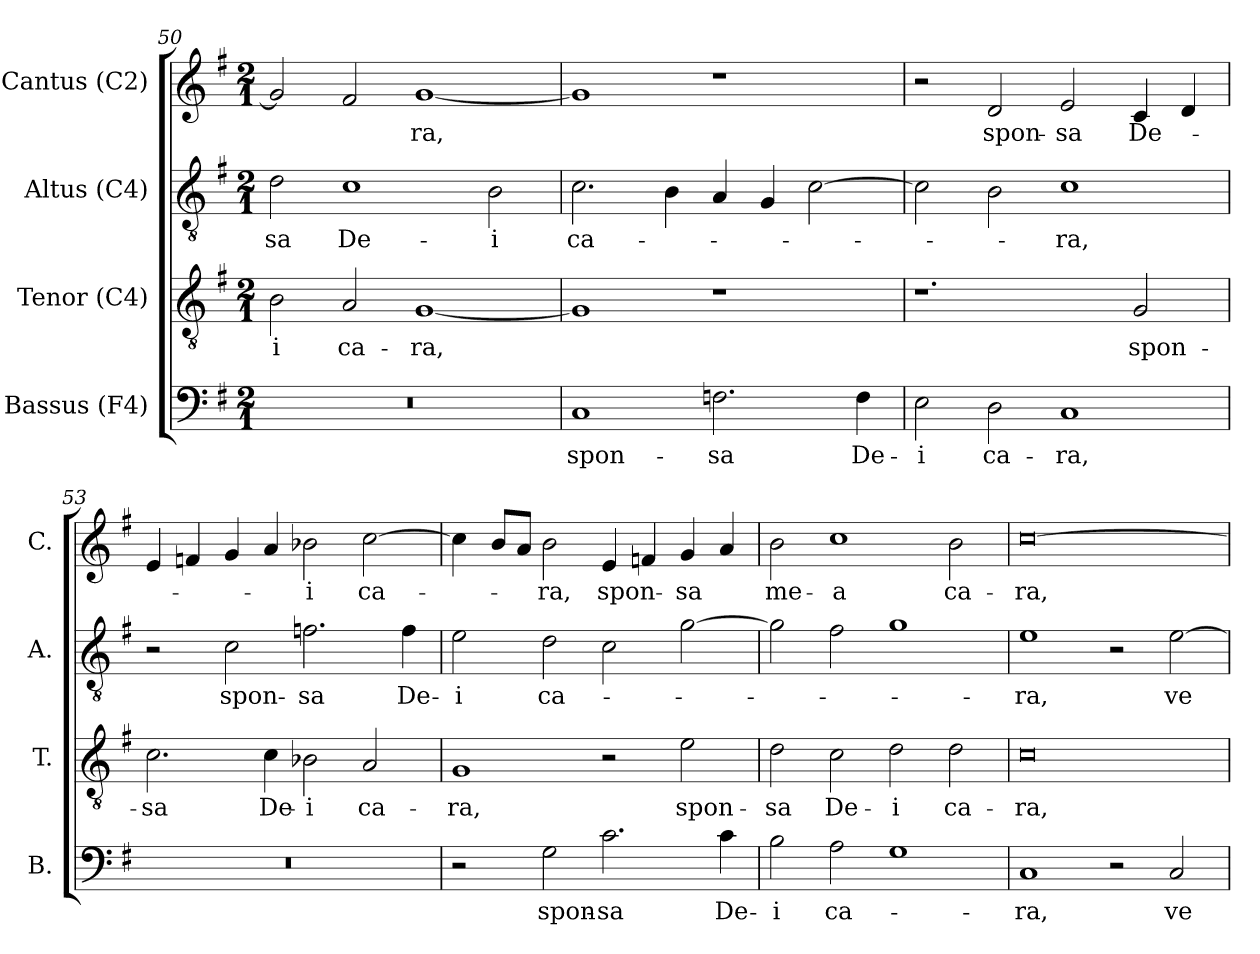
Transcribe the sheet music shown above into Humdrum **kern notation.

**kern	**text	**kern	**text	**kern	**text	**kern	**text
*part4	*part4	*part3	*part3	*part2	*part2	*part1	*part1
*staff4	*staff4	*staff3	*staff3	*staff2	*staff2	*staff1	*staff1
*I"Bassus (F4)	*	*I"Tenor (C4)	*	*I"Altus (C4)	*	*I"Cantus (C2)	*
*I'B.	*	*I'T.	*	*I'A.	*	*I'C.	*
*clefF4	*	*clefGv2	*	*clefGv2	*	*clefG2	*
*	*	*ITrd7c12	*	*ITrd7c12	*	*	*
*k[f#]	*	*k[f#]	*	*k[f#]	*	*k[f#]	*
*G:	*	*G:	*	*G:	*	*G:	*
*M2/1	*	*M2/1	*	*M2/1	*	*M2/1	*
=50	=50	=50	=50	=50	=50	=50	=50
!LO:N:vis=1	!	!	!	!	!	!	!
!	!	!	!LO:LY:b:color=#000000	!	!	!	!
!	!	!	!	!	!LO:LY:b:color=#000000	!	!
0r	.	2BBi\	-i	2Di\	-sa	2gi/]	.
!	!	!	!LO:LY:b:color=#000000	!	!	!	!
!	!	!	!	!	!LO:LY:b:color=#000000	!	!
.	.	2AAi/	ca-	1Ci	De-	2f#i/	.
!	!	!	!LO:LY:b:color=#000000	!	!	!	!
!	!	!	!	!	!	!	!LO:LY:b:color=#000000
.	.	[1GGi	-ra,	.	.	[1gi	-ra,
!	!	!	!	!	!LO:LY:b:color=#000000	!	!
.	.	.	.	2BBi\	-i	.	.
=51	=51	=51	=51	=51	=51	=51	=51
!	!LO:LY:b:color=#000000	!	!	!	!	!	!
!	!	!	!	!	!LO:LY:b:color=#000000	!	!
1Ci	spon-	1GGi]	.	2.Ci\	ca-	1gi]	.
.	.	.	.	4BBi\	.	.	.
!	!LO:LY:b:color=#000000	!	!	!	!	!	!
2.Fni\	-sa	1r	.	4AAi/	.	1r	.
.	.	.	.	4GGi/	.	.	.
.	.	.	.	[2Ci\	.	.	.
!	!LO:LY:b:color=#000000	!	!	!	!	!	!
4Fi\	De-	.	.	.	.	.	.
!!LO:LB:g=z
=52	=52	=52	=52	=52	=52	=52	=52
!	!LO:LY:b:color=#000000	!	!	!	!	!	!
2Ei\	-i	1.r	.	2Ci\]	.	2r	.
!	!LO:LY:b:color=#000000	!	!	!	!	!	!
!	!	!	!	!	!	!	!LO:LY:b:color=#000000
2Di\	ca-	.	.	2BBi\	.	2di/	spon-
!	!LO:LY:b:color=#000000	!	!	!	!	!	!
!	!	!	!	!	!LO:LY:b:color=#000000	!	!
!	!	!	!	!	!	!	!LO:LY:b:color=#000000
1Ci	-ra,	.	.	1Ci	-ra,	2ei/	-sa
!	!	!	!LO:LY:b:color=#000000	!	!	!	!
!	!	!	!	!	!	!	!LO:LY:b:color=#000000
.	.	2GGi/	spon-	.	.	4ci/	De-
.	.	.	.	.	.	4di/	.
=53	=53	=53	=53	=53	=53	=53	=53
!LO:N:vis=1	!	!	!	!	!	!	!
!	!	!	!LO:LY:b:color=#000000	!	!	!	!
0r	.	2.Ci\	-sa	2r	.	4ei/	.
.	.	.	.	.	.	4fi/	.
!	!	!	!	!	!LO:LY:b:color=#000000	!	!
.	.	.	.	2Ci\	spon-	4gi/	.
!	!	!	!LO:LY:b:color=#000000	!	!	!	!
.	.	4Ci\	De-	.	.	4ai/	.
!	!	!	!LO:LY:b:color=#000000	!	!	!	!
!	!	!	!	!	!LO:LY:b:color=#000000	!	!
!	!	!	!	!	!	!	!LO:LY:b:color=#000000
.	.	2BB-Xi\	-i	2.Fni\	-sa	2b-i\	-i
!	!	!	!LO:LY:b:color=#000000	!	!	!	!
!	!	!	!	!	!	!	!LO:LY:b:color=#000000
.	.	2AAi/	ca-	.	.	[2cci\	ca-
!	!	!	!	!	!LO:LY:b:color=#000000	!	!
.	.	.	.	4Fi\	De-	.	.
=54	=54	=54	=54	=54	=54	=54	=54
!	!	!	!LO:LY:b:color=#000000	!	!	!	!
!	!	!	!	!	!LO:LY:b:color=#000000	!	!
2r	.	1GGi	-ra,	2Ei\	-i	4cci\]	.
.	.	.	.	.	.	8bi/L	.
.	.	.	.	.	.	8ai/J	.
!	!LO:LY:b:color=#000000	!	!	!	!	!	!
!	!	!	!	!	!LO:LY:b:color=#000000	!	!
!	!	!	!	!	!	!	!LO:LY:b:color=#000000
2Gi\	spon-	.	.	2Di\	ca-	2bi\	-ra,
!	!LO:LY:b:color=#000000	!	!	!	!	!	!
!	!	!	!	!	!	!	!LO:LY:b:color=#000000
2.ci\	-sa	2r	.	2Ci\	.	4ei/	spon-
.	.	.	.	.	.	4fi/	.
!	!	!	!LO:LY:b:color=#000000	!	!	!	!
!	!	!	!	!	!	!	!LO:LY:b:color=#000000
.	.	2Ei\	spon-	[2Gi\	.	4gi/	-sa
!	!LO:LY:b:color=#000000	!	!	!	!	!	!
4ci\	De-	.	.	.	.	4ai/	.
=55	=55	=55	=55	=55	=55	=55	=55
!	!LO:LY:b:color=#000000	!	!	!	!	!	!
!	!	!	!LO:LY:b:color=#000000	!	!	!	!
!	!	!	!	!	!	!	!LO:LY:b:color=#000000
2Bi\	-i	2Di\	-sa	2Gi\]	.	2bi\	me-
!	!LO:LY:b:color=#000000	!	!	!	!	!	!
!	!	!	!LO:LY:b:color=#000000	!	!	!	!
!	!	!	!	!	!	!	!LO:LY:b:color=#000000
2Ai\	ca-	2Ci\	De-	2F#i\	.	1cci	-a
!	!	!	!LO:LY:b:color=#000000	!	!	!	!
1Gi	.	2Di\	-i	1Gi	.	.	.
!	!	!	!LO:LY:b:color=#000000	!	!	!	!
!	!	!	!	!	!	!	!LO:LY:b:color=#000000
.	.	2Di\	ca-	.	.	2bi\	ca-
!!LO:LB:g=z
=56	=56	=56	=56	=56	=56	=56	=56
!	!LO:LY:b:color=#000000	!	!	!	!	!	!
!	!	!	!LO:LY:b:color=#000000	!	!	!	!
!	!	!	!	!	!LO:LY:b:color=#000000	!	!
!	!	!	!	!	!	!	!LO:LY:b:color=#000000
1Ci	-ra,	0Ci	-ra,	1Ei	-ra,	[0cci	-ra,
2r	.	.	.	2r	.	.	.
!	!LO:LY:b:color=#000000	!	!	!	!	!	!
!	!	!	!	!	!LO:LY:b:color=#000000	!	!
2Ci/	ve-	.	.	[2Ei\	ve-	.	.
=	=	=	=	=	=	=	=
*-	*-	*-	*-	*-	*-	*-	*-
